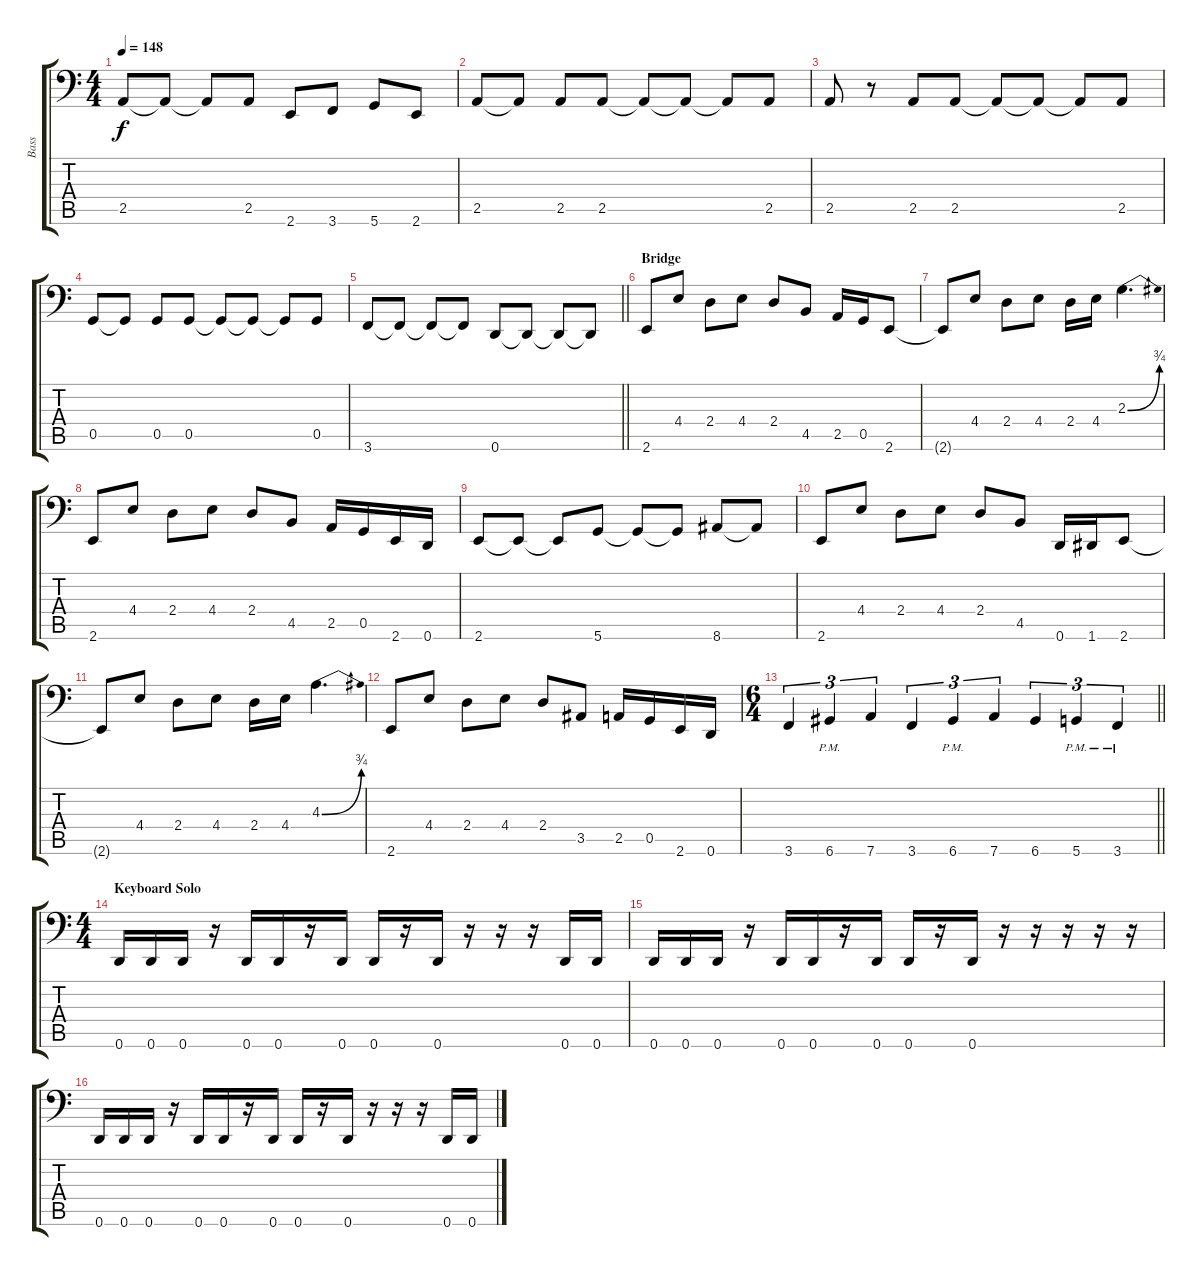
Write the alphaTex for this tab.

\track ("Bass" "Bass") {instrument electricbasspick}
\staff {score tabs}
\tuning (D3 A2 F2 C2 G1 D1) {hide}
\ts (4 4)
\tempo 148
\clef f4
\ks c
2.5.8{dy f} 2.5{t}.8 2.5{t}.8 2.5.8 2.6.8 3.6.8 5.6.8 2.6.8 |
2.5.8 2.5{t}.8 2.5.8 2.5.8 2.5{t}.8 2.5{t}.8 2.5{t}.8 2.5.8 |
2.5.8 r.8 2.5.8 2.5.8 2.5{t}.8 2.5{t}.8 2.5{t}.8 2.5.8 |
0.5.8 0.5{t}.8 0.5.8 0.5.8 0.5{t}.8 0.5{t}.8 0.5{t}.8 0.5.8 |
\barLineRight lightlight
3.6.8 3.6{t}.8 3.6{t}.8 3.6{t}.8 0.6.8 0.6{t}.8 0.6{t}.8 0.6{t}.8 |
\section ("" "Bridge")
2.6.8 4.4.8 2.4.8 4.4.8 2.4.8 4.5.8 2.5.16 0.5.16 2.6.8 |
2.6{t}.8 4.4.8 2.4.8 4.4.8 2.4.16 4.4.16 2.3{be (bend 0 0 60 3)}.4{d} |
2.6.8 4.4.8 2.4.8 4.4.8 2.4.8 4.5.8 2.5.16 0.5.16 2.6.16 0.6.16 |
2.6.8 2.6{t}.8 2.6{t}.8 5.6.8 5.6{t}.8 5.6{t}.8 8.6.8 8.6{t}.8 |
2.6.8 4.4.8 2.4.8 4.4.8 2.4.8 4.5.8 0.6.16 1.6.16 2.6.8 |
2.6{t}.8 4.4.8 2.4.8 4.4.8 2.4.16 4.4.16 4.3{be (bend 0 0 60 3)}.4{d} |
2.6.8 4.4.8 2.4.8 4.4.8 2.4.8 3.5.8 2.5.16 0.5.16 2.6.16 0.6.16 |
\ts (6 4)
\barLineRight lightlight
3.6.4{tu (3 2)} 6.6{pm}.4{tu (3 2)} 7.6.4{tu (3 2)} 3.6.4{tu (3 2)} 6.6{pm}.4{tu (3 2)} 7.6.4{tu (3 2)} 6.6.4{tu (3 2)} 5.6{pm}.4{tu (3 2)} 3.6{pm}.4{tu (3 2)} |
\ts (4 4)
\section ("" "Keyboard Solo")
0.6.16 0.6.16 0.6.16 r.16 0.6.16 0.6.16 r.16 0.6.16 0.6.16 r.16 0.6.16 r.16 r.16 r.16 0.6.16 0.6.16 |
0.6.16 0.6.16 0.6.16 r.16 0.6.16 0.6.16 r.16 0.6.16 0.6.16 r.16 0.6.16 r.16 r.16 r.16 r.16 r.16 |
0.6.16 0.6.16 0.6.16 r.16 0.6.16 0.6.16 r.16 0.6.16 0.6.16 r.16 0.6.16 r.16 r.16 r.16 0.6.16 0.6.16
